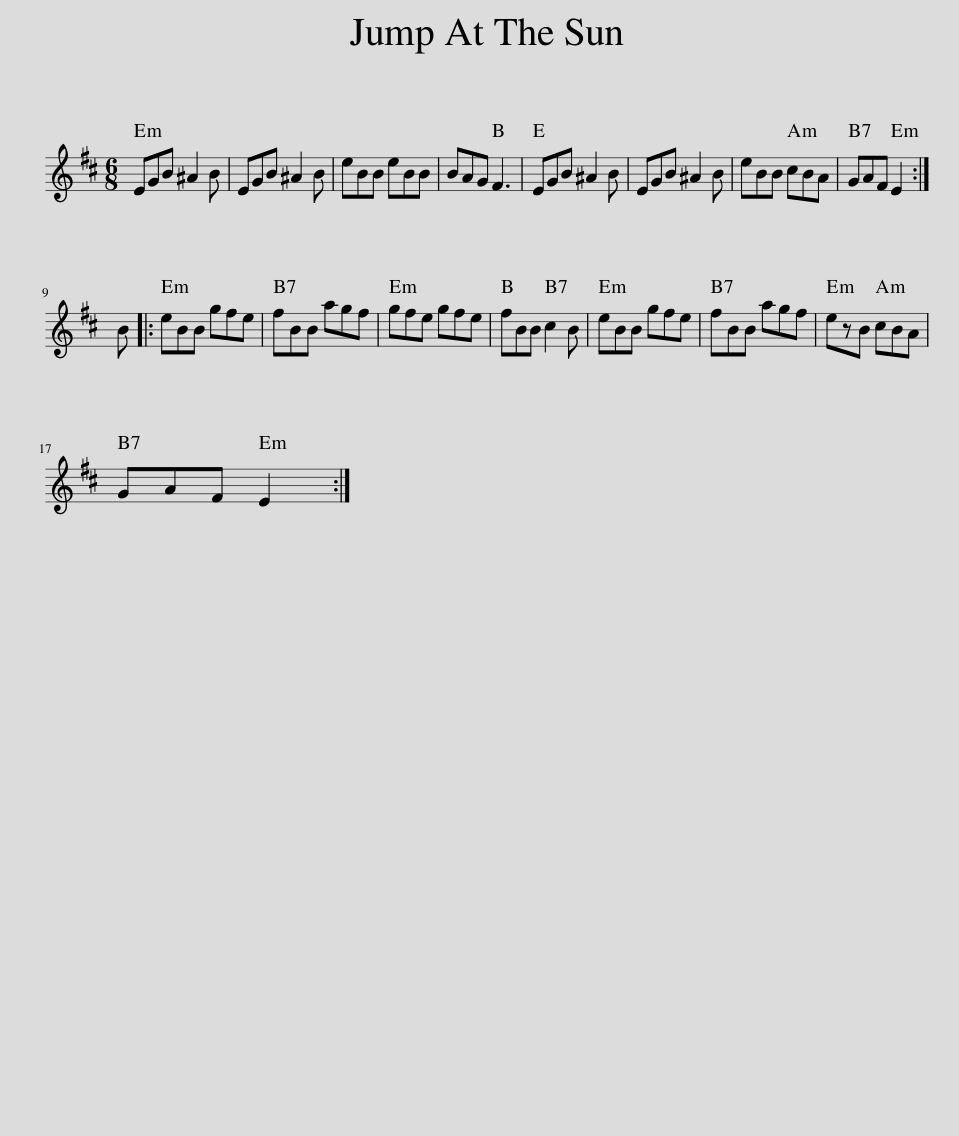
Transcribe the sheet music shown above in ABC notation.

X:1
L:1/8
M:6/8
I:linebreak $
K:D
V:1 treble
V:1
 EGB ^A2 B | EGB ^A2 B | eBB eBB | BAG F3 | EGB ^A2 B | %5
 EGB ^A2 B | eBB cBA | GAF E2 :|$ B |: eBB gfe | %10
 fBB agf | gfe gfe | fBB c2 B | eBB gfe | fBB agf | %15
 ezB cBA |$ GAF E2 :| %17
